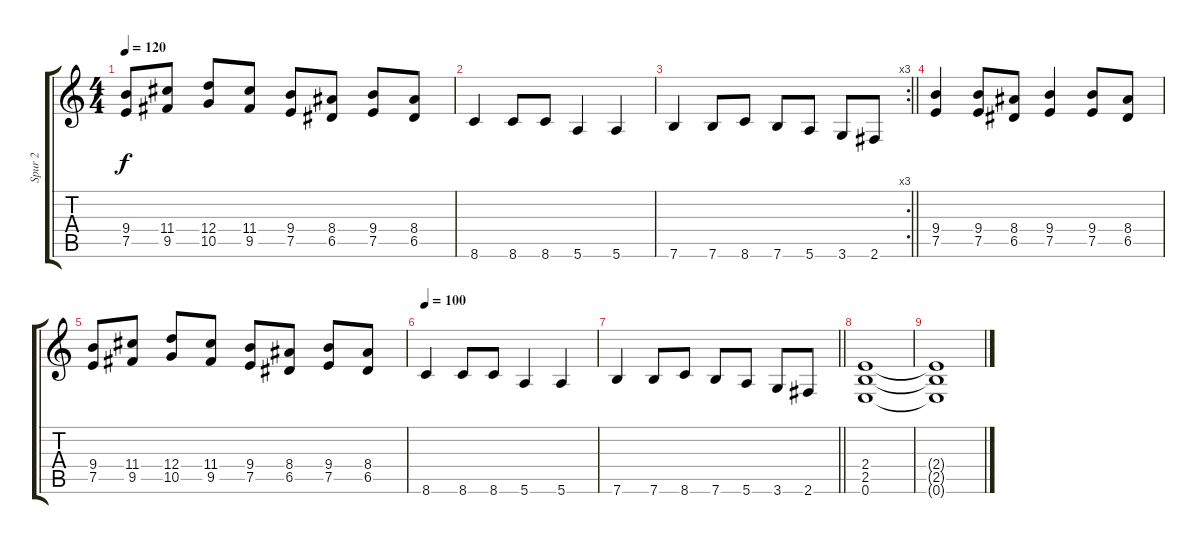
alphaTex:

\track ("Spur 2" "Spur 2") {instrument distortionguitar}
\staff {score tabs}
\tuning (E4 B3 G3 D3 A2 E2) {hide}
\ts (4 4)
\tempo 120
\clef g2
\ks c
(9.4 7.5).8{dy f} (11.4 9.5).8 (12.4 10.5).8 (11.4 9.5).8 (9.4 7.5).8 (8.4 6.5).8 (9.4 7.5).8 (8.4 6.5).8 |
8.6.4 8.6.8 8.6.8 5.6.4 5.6.4 |
\rc 3
\barLineRight lightlight
7.6.4 7.6.8 8.6.8 7.6.8 5.6.8 3.6.8 2.6.8 |
(9.4 7.5).4 (9.4 7.5).8 (8.4 6.5).8 (9.4 7.5).4 (9.4 7.5).8 (8.4 6.5).8 |
(9.4 7.5).8 (11.4 9.5).8 (12.4 10.5).8 (11.4 9.5).8 (9.4 7.5).8 (8.4 6.5).8 (9.4 7.5).8 (8.4 6.5).8 |
\tempo 100
8.6.4 8.6.8 8.6.8 5.6.4 5.6.4 |
\barLineRight lightlight
7.6.4 7.6.8 8.6.8 7.6.8 5.6.8 3.6.8 2.6.8 |
(2.4 2.5 0.6).1 |
(2.4{t} 2.5{t} 0.6{t}).1
